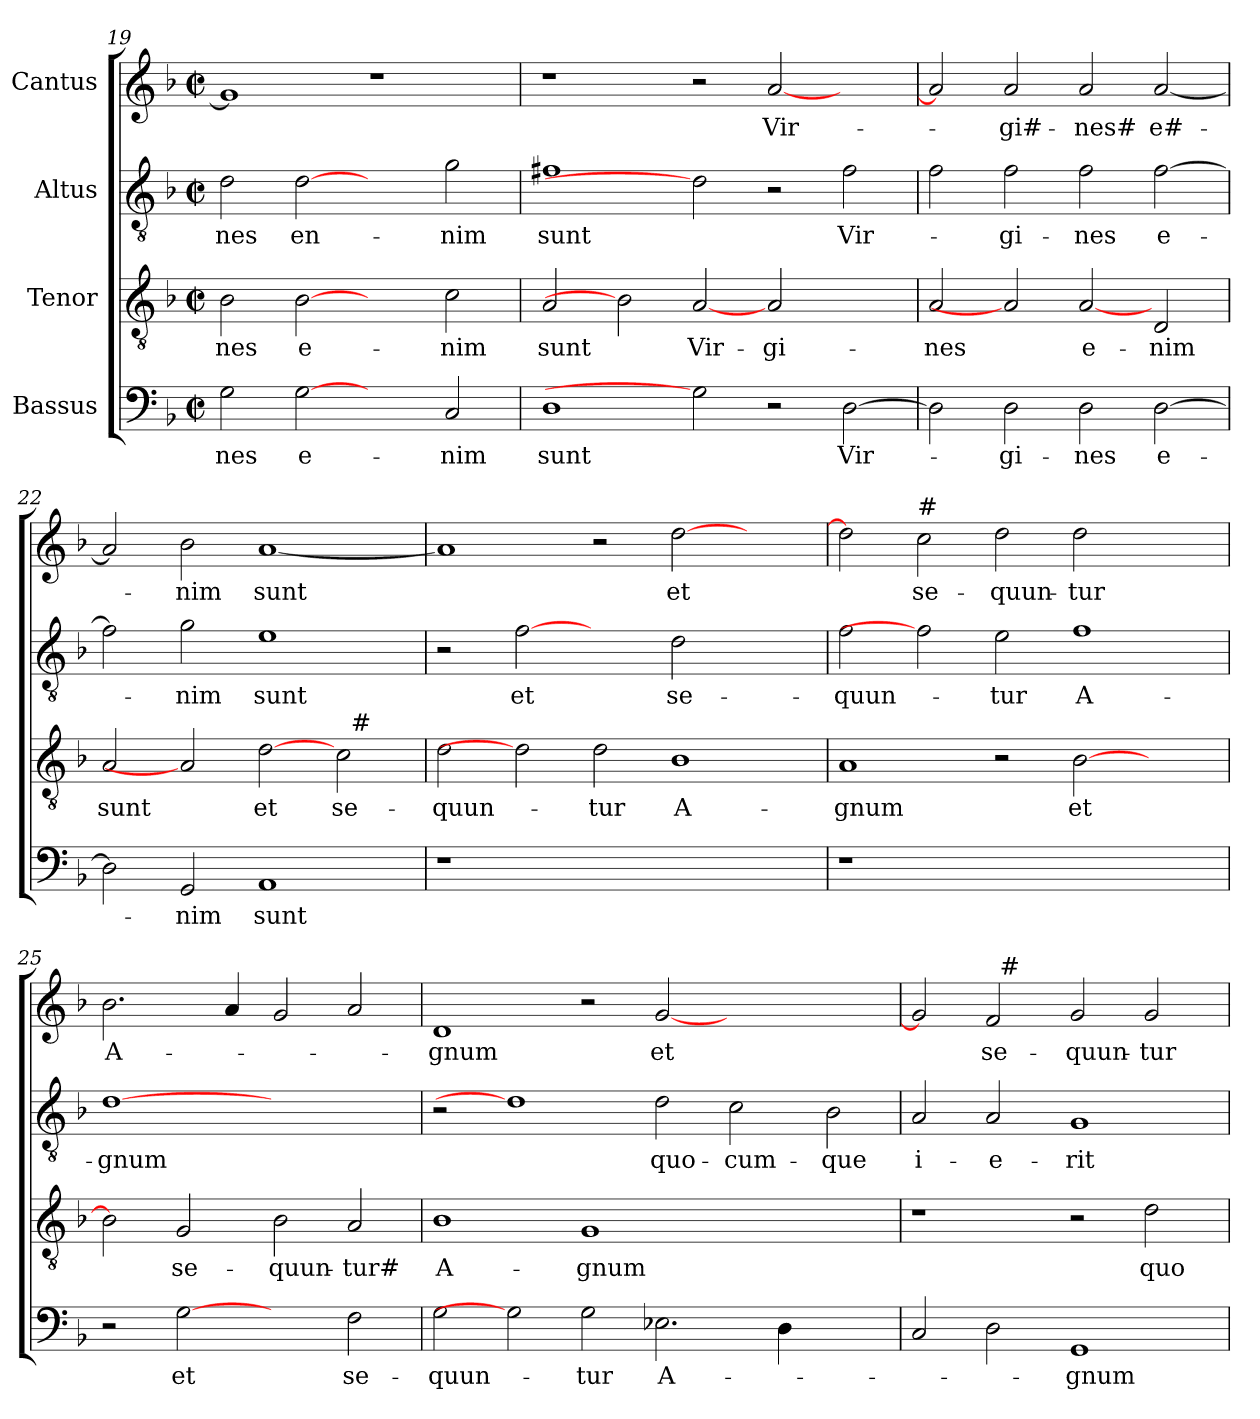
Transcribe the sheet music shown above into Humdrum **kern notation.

**kern	**text	**kern	**text	**kern	**text	**kern	**text
*part4	*part4	*part3	*part3	*part2	*part2	*part1	*part1
*staff4	*staff4	*staff3	*staff3	*staff2	*staff2	*staff1	*staff1
*I"Bassus	*	*I"Tenor	*	*I"Altus	*	*I"Cantus	*
*clefF4	*	*clefGv2	*	*clefGv2	*	*clefG2	*
*k[b-]	*	*k[b-]	*	*k[b-]	*	*k[b-]	*
*F:	*	*F:	*	*F:	*	*F:	*
*M2/2	*	*M2/2	*	*M2/2	*	*M2/2	*
*met(c|)	*	*met(c|)	*	*met(c|)	*	*met(c|)	*
=19	=19	=19	=19	=19	=19	=19	=19
!	!LO:LY:b	!	!LO:LY:b	!	!LO:LY:b	!	!
2G\	-nes	2B-\	-nes	2d\	nes	1g]	.
!	!LO:LY:b:rj	!	!LO:LY:b:rj	!	!LO:LY:b:rj	!	!
[2G	e-	[2B-	e-	[2d	en-	.	.
2ryy	.	2ryy	.	2ryy	.	1r	.
!	!LO:LY:b	!	!LO:LY:b	!	!LO:LY:b	!	!
2C/	-nim	2c\	-nim	2g\	-nim	.	.
=20	=20	=20	=20	=20	=20	=20	=20
!	!LO:LY:b	!	!LO:LY:b	!	!LO:LY:b	!	!
1D	sunt	2A/	sunt	1f#X	sunt	1r	.
.	.	2B-]	.	.	.	.	.
!	!	!	!LO:LY:b	!	!	!	!
2G]	.	[2A	Vir-	2d]	.	2r	.
!	!	!	!LO:LY:b	!	!	!	!LO:LY:b
2r	.	2A/	-gi-	2r	.	[<2a/	Vir-
!	!LO:LY:b	!	!	!	!LO:LY:b	!	!
[<2D\	Vir-	2ryy	.	2f#\	Vir-	2ryy	.
!!LO:LB:g=z
=21	=21	=21	=21	=21	=21	=21	=21
!	!	!	!LO:LY:b	!	!	!	!
2D\]	.	2A/	-nes	2f\	.	2a/]	.
!	!LO:LY:b	!	!	!	!LO:LY:b	!	!LO:LY:b
2D\	-gi-	2A]	.	2f\	-gi-	2a/	-gi#-
!	!LO:LY:b	!	!LO:LY:b:rj	!	!LO:LY:b	!	!LO:LY:b:rj
2D\	-nes	[2A	e-	2f\	-nes	2a/	-nes#
!	!LO:LY:b	!	!LO:LY:b	!	!LO:LY:b	!	!LO:LY:b
[>2D\	e-	2D/	-nim	[>2f\	e-	[<2a/	e#-
=22	=22	=22	=22	=22	=22	=22	=22
!	!	!	!LO:LY:b	!	!	!	!
*	*	*^	*	*	*	*	*
2D\]	.	2A/	1ryy	sunt	2f\]	.	2a/]	.
!	!LO:LY:b	!	!	!	!	!LO:LY:b	!	!LO:LY:b
2GG/	-nim	2A]	.	.	2g\	-nim	2b-\	-nim
!	!LO:LY:b	!	!	!LO:LY:b	!	!LO:LY:b	!	!LO:LY:b
1AA	sunt	[2d	2ryy	et	1e	sunt	[<1a	sunt
!	!	!	!	!LO:LY:b	!	!	!	!
.	.	2c\	32ryy	se-	.	.	.	.
!	!	!	!LO:TX:a:t=#	!	!	!	!	!
.	.	.	4...ryy	.	.	.	.	.
=23	=23	=23	=23	=23	=23	=23	=23	=23
!	!	!	!	!LO:LY:b	!	!	!	!
*	*	*v	*v	*	*	*	*	*
1r	.	2d\	-quun-	2r	.	1a]	.
!	!	!	!	!	!LO:LY:b	!	!
.	.	2d]	.	[2f	et	.	.
!	!	!	!LO:LY:b	!	!	!	!
1.ryy	.	2d\	-tur	2ryy	.	2r	.
!	!	!	!LO:LY:b	!	!LO:LY:b	!	!LO:LY:b
.	.	1B-	A-	2d\	se-	[>2dd\	et
.	.	.	.	2ryy	.	2ryy	.
=24	=24	=24	=24	=24	=24	=24	=24
!	!	!	!LO:LY:b	!	!LO:LY:b	!	!
1r	.	1A	-gnum	2f\	-quun-	2dd\]	.
!	!	!	!	!	!	!LO:TX:a:t=#	!
!	!	!	!	!	!	!	!LO:LY:b
.	.	.	.	2f]	.	2cc\	se-
!	!	!	!	!	!LO:LY:b	!	!LO:LY:b
1.ryy	.	2r	.	2e\	-tur	2dd\	-quun-
!	!	!	!LO:LY:b	!	!LO:LY:b	!	!LO:LY:b
.	.	[<2B-\	et	1f	A-	2dd\	-tur
.	.	2ryy	.	.	.	2ryy	.
!!LO:LB:g=z
=25	=25	=25	=25	=25	=25	=25	=25
!	!	!	!	!	!LO:LY:b	!	!LO:LY:b
2r	.	2B-\]	.	[1d	-g­num	2.b-\	A-
!	!LO:LY:b	!	!LO:LY:b	!	!	!	!
[2G	et	2G/	se-	.	.	.	.
.	.	.	.	.	.	4a/	.
!	!	!	!LO:LY:b	!	!	!	!
2ryy	.	2B-\	-quun-	1ryy	.	2g/	.
!	!LO:LY:b	!	!LO:LY:b:rj	!	!	!	!
2F\	se-	2A/	-tur#	.	.	2a/	.
=26	=26	=26	=26	=26	=26	=26	=26
!	!LO:LY:b	!	!LO:LY:b	!	!	!	!LO:LY:b
2G\	-quun-	1B-	A-	2r	.	1d	-gnum
2G]	.	.	.	1d]	.	.	.
!	!LO:LY:b	!	!LO:LY:b	!	!	!	!
2G\	-tur	1G	-gnum	.	.	2r	.
!	!LO:LY:b	!	!	!	!LO:LY:b	!	!LO:LY:b
2.E-X\	A-	.	.	2d\	quo-	[<2g/	et
!	!	!	!	!	!LO:LY:b	!	!
.	.	1ryy	.	2c\	-cum-	1ryy	.
4D\	.	.	.	.	.	.	.
!	!	!	!	!	!LO:LY:b	!	!
2ryy	.	.	.	2B-\	-que	.	.
=27	=27	=27	=27	=27	=27	=27	=27
!	!	!	!	!	!LO:LY:b:rj	!	!
*	*	*	*	*	*	*^	*
2C/	.	1r	.	2A/	i-	2g/]	2ryy	.
!	!	!	!	!	!LO:LY:b	!	!	!LO:LY:b
2D\	.	.	.	2A/	-e-	2f/	32ryy	se-
!	!	!	!	!	!	!	!LO:TX:a:t=#	!
.	.	.	.	.	.	.	1ryy	.
!	!LO:LY:b	!	!	!	!LO:LY:b	!	!	!LO:LY:b
1GG	-gnum	2r	.	1G	-rit	2g/	.	-quun-
!	!	!	!LO:LY:b	!	!	!	!	!LO:LY:b
.	.	2d\	quo-	.	.	2g/	.	-tur
.	.	.	.	.	.	.	4...ryy	.
*	*	*	*	*	*	*v	*v	*
=	=	=	=	=	=	=	=
*-	*-	*-	*-	*-	*-	*-	*-
